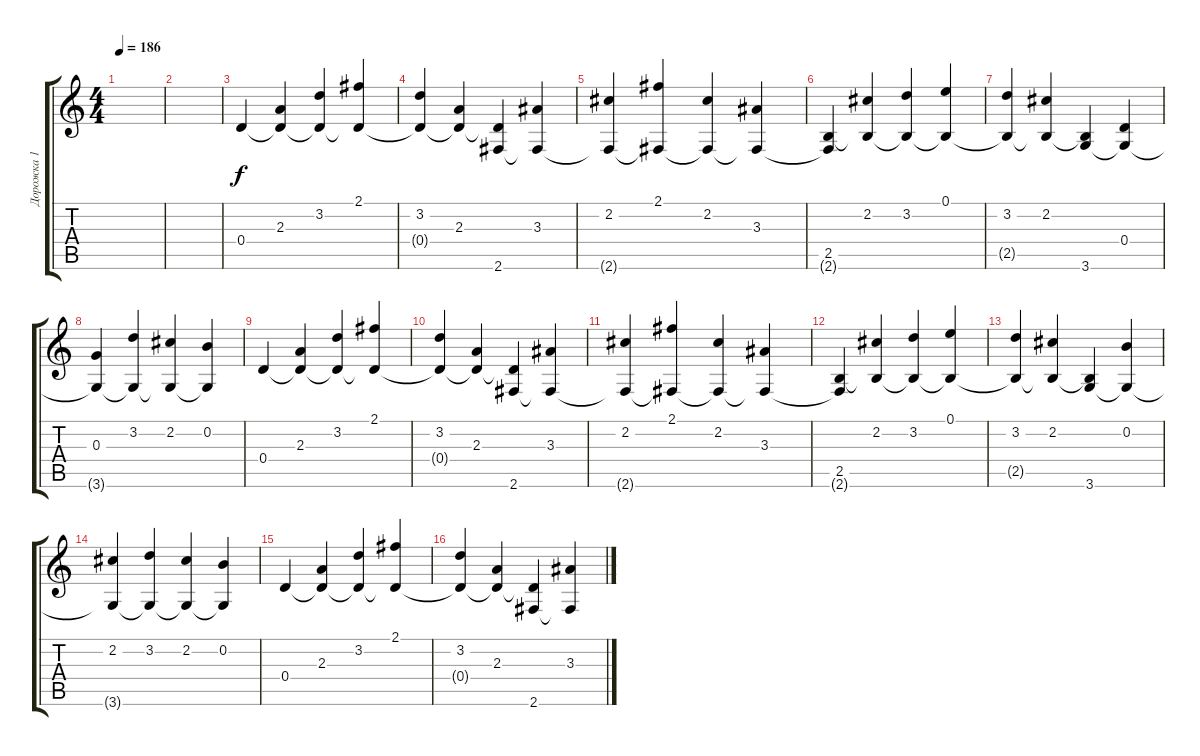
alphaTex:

\track ("Дорожка 1" "Дорожка 1") {instrument overdrivenguitar}
\staff {score tabs}
\tuning (E4 B3 G3 D3 A2 E2) {hide}
\ts (4 4)
\tempo 186
\clef g2
\ks c
|
|
0.4.4 (2.3 0.4{t}).4 (3.2 0.4{t}).4 (2.1 0.4{t}).4 |
(3.2 0.4{t}).4 (2.3 0.4{t}).4 (0.4{t} 2.6).4 (3.3 2.6{t}).4 |
(2.2 2.6{t}).4 (2.1 2.6{t}).4 (2.2 2.6{t}).4 (3.3 2.6{t}).4 |
(2.5 2.6{t}).4 (2.2 2.5{t}).4 (3.2 2.5{t}).4 (0.1 2.5{t}).4 |
(3.2 2.5{t}).4 (2.2 2.5{t}).4 (2.5{t} 3.6).4 (0.4 3.6{t}).4 |
(0.3 3.6{t}).4 (3.2 3.6{t}).4 (2.2 3.6{t}).4 (0.2 3.6{t}).4 |
0.4.4 (2.3 0.4{t}).4 (3.2 0.4{t}).4 (2.1 0.4{t}).4 |
(3.2 0.4{t}).4 (2.3 0.4{t}).4 (0.4{t} 2.6).4 (3.3 2.6{t}).4 |
(2.2 2.6{t}).4 (2.1 2.6{t}).4 (2.2 2.6{t}).4 (3.3 2.6{t}).4 |
(2.5 2.6{t}).4 (2.2 2.5{t}).4 (3.2 2.5{t}).4 (0.1 2.5{t}).4 |
(3.2 2.5{t}).4 (2.2 2.5{t}).4 (2.5{t} 3.6).4 (0.2 3.6{t}).4 |
(2.2 3.6{t}).4 (3.2 3.6{t}).4 (2.2 3.6{t}).4 (0.2 3.6{t}).4 |
0.4.4 (2.3 0.4{t}).4 (3.2 0.4{t}).4 (2.1 0.4{t}).4 |
(3.2 0.4{t}).4 (2.3 0.4{t}).4 (0.4{t} 2.6).4 (3.3 2.6{t}).4
